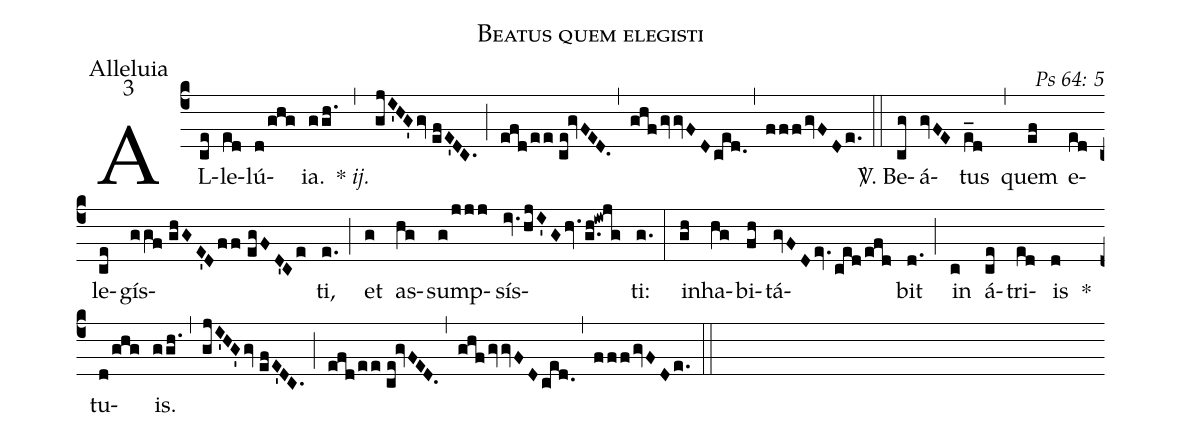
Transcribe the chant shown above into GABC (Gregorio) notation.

name: Beatus quem elegisti;
office-part: Alleluia;
mode: 3;
commentary: Ps 64: 5;
%%
(c4) AL(ce)le(ed)lú(d/ghg)ia.(ggh.) {*} <i>ij.</i>(,) (gjI'HG'gv//efE'DC.) (;) (efd/ee//ce!gvFED.) (,) (ghfgvvFDced.) (,) (fffgvFDe.) (::)
<sp>V/</sp>. Be(cg)á(gvFE)tus(e_d) (,) quem(ef) e(ed)le(ce)gís(ggf//ghGE'Dff//egFD'Ce)ti,(e.) (;) et(g) as(hg)sump(g/jjj)sís(iv.hjI''Ghv.g.h!iwjg)ti:(g.) (:)
in(gh)ha(hg)bi(fh)tá(gvFDev.ced/efd)bit(d.) (;) in(c) á(ce)tri(ed)is(d) *() tu(d/ghg)is.(ggh.) (,) (gjI'HG'gv//efE'DC.) (;) (efd/ee//ce!gvFED.) (,) (ghfgvvFDced.) (,) (fffgvFDe.) (::)
